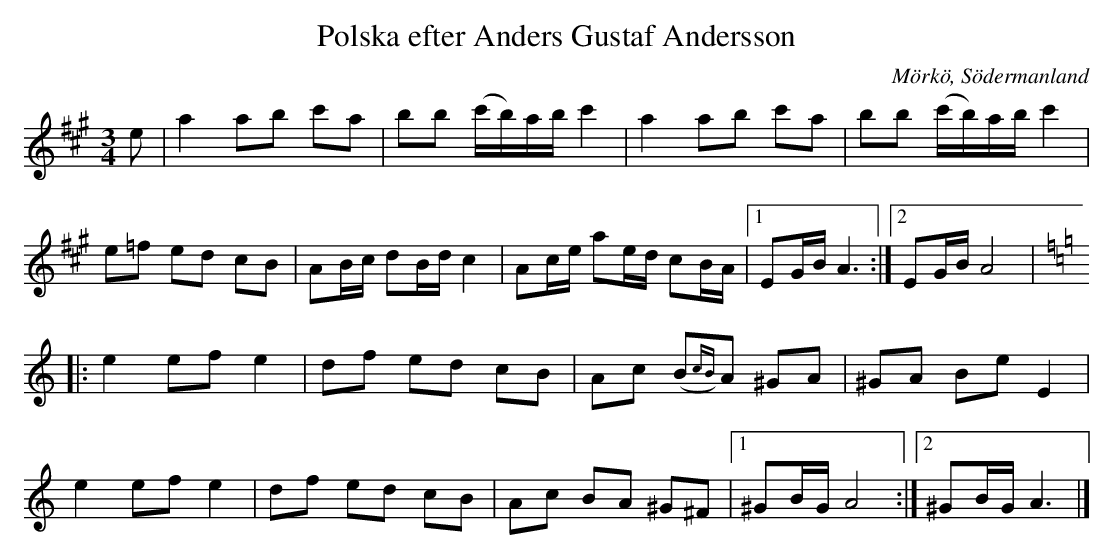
X:1
T:Polska efter Anders Gustaf Andersson
O:Mörkö, Södermanland
M:3/4
L:1/16
K:A
e2 | a4 a2b2 c'2a2 | b2b2 (c'b)ab c'4 | a4 a2b2 c'2a2 | b2b2 (c'b)ab c'4 |
e2=f2 e2d2 c2B2 | A2Bc d2Bd c4 | A2ce a2ed c2BA |1 E2GB A6 :|2 E2GB A8 |
K:Am
|: e4 e2f2 e4 | d2f2 e2d2 c2B2 | A2c2 (B2{cB})A2 ^G2A2 | ^G2A2 B2e2 E4 |
   e4 e2f2 e4 | d2f2 e2d2 c2B2 | A2c2 B2A2 ^G2^F2 |1 ^G2BG A8 :|2 ^G2BG A6 |]
